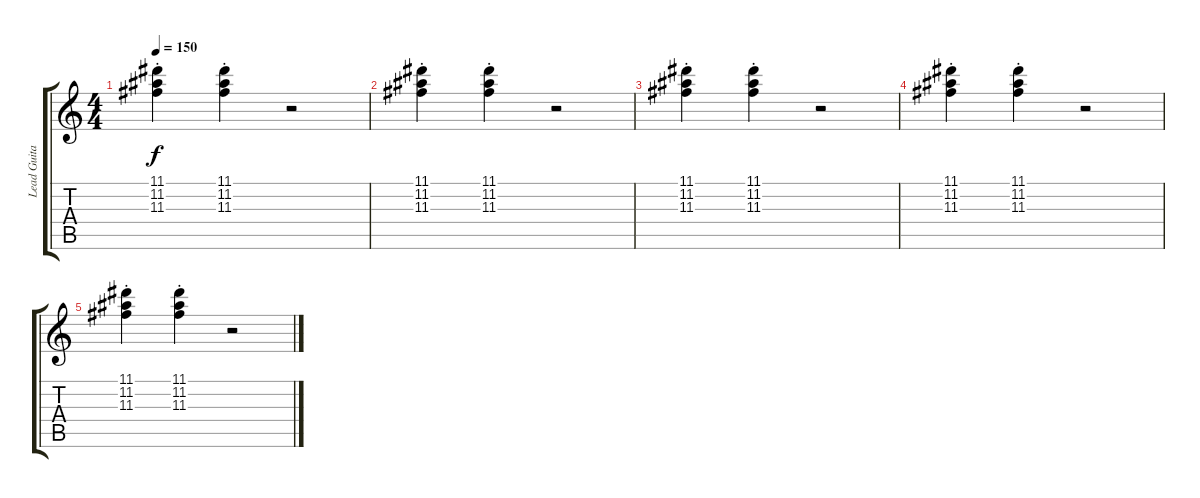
\track ("Lead Guitar" "Lead Guita") {instrument distortionguitar}
\staff {score tabs}
\tuning (E4 B3 G3 D3 A2 E2) {hide}
\ts (4 4)
\tempo 150
\clef g2
\ks c
(11.1{st} 11.2{st} 11.3{st}).4{dy f} (11.1{st} 11.2{st} 11.3{st}).4 r.2 |
(11.1{st} 11.2{st} 11.3{st}).4 (11.1{st} 11.2{st} 11.3{st}).4 r.2 |
(11.1{st} 11.2{st} 11.3{st}).4 (11.1{st} 11.2{st} 11.3{st}).4 r.2 |
(11.1{st} 11.2{st} 11.3{st}).4 (11.1{st} 11.2{st} 11.3{st}).4 r.2 |
(11.1{st} 11.2{st} 11.3{st}).4 (11.1{st} 11.2{st} 11.3{st}).4 r.2
